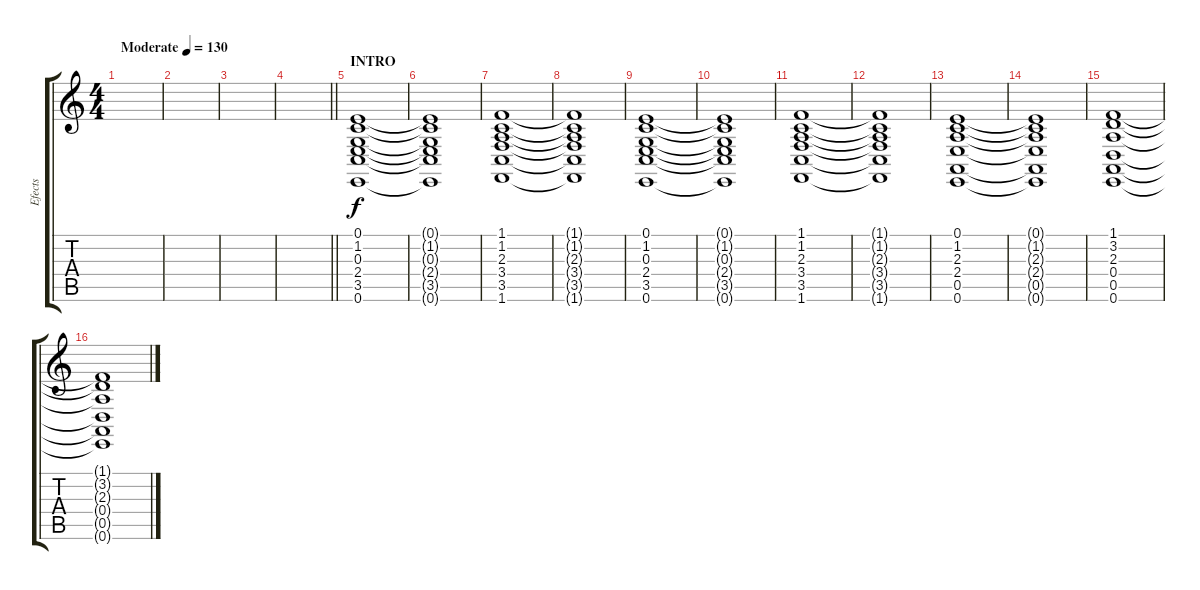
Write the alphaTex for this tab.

\track ("Efects" "Efects") {instrument tremolostrings}
\staff {score tabs}
\tuning (E4 B3 G3 D3 A2 E2) {hide}
\ts (4 4)
\tempo (130 "Moderate")
\clef g2
\ks c
|
|
|
\barLineRight lightlight
|
\section ("" "INTRO")
(0.1 1.2 0.3 2.4 3.5 0.6).1 |
(0.1{t} 1.2{t} 0.3{t} 2.4{t} 3.5{t} 0.6{t}).1 |
(1.1 1.2 2.3 3.4 3.5 1.6).1 |
(1.1{t} 1.2{t} 2.3{t} 3.4{t} 3.5{t} 1.6{t}).1 |
(0.1 1.2 0.3 2.4 3.5 0.6).1 |
(0.1{t} 1.2{t} 0.3{t} 2.4{t} 3.5{t} 0.6{t}).1 |
(1.1 1.2 2.3 3.4 3.5 1.6).1 |
(1.1{t} 1.2{t} 2.3{t} 3.4{t} 3.5{t} 1.6{t}).1 |
(0.1 1.2 2.3 2.4 0.5 0.6).1 |
(0.1{t} 1.2{t} 2.3{t} 2.4{t} 0.5{t} 0.6{t}).1 |
(1.1 3.2 2.3 0.4 0.5 0.6).1 |
(1.1{t} 3.2{t} 2.3{t} 0.4{t} 0.5{t} 0.6{t}).1
